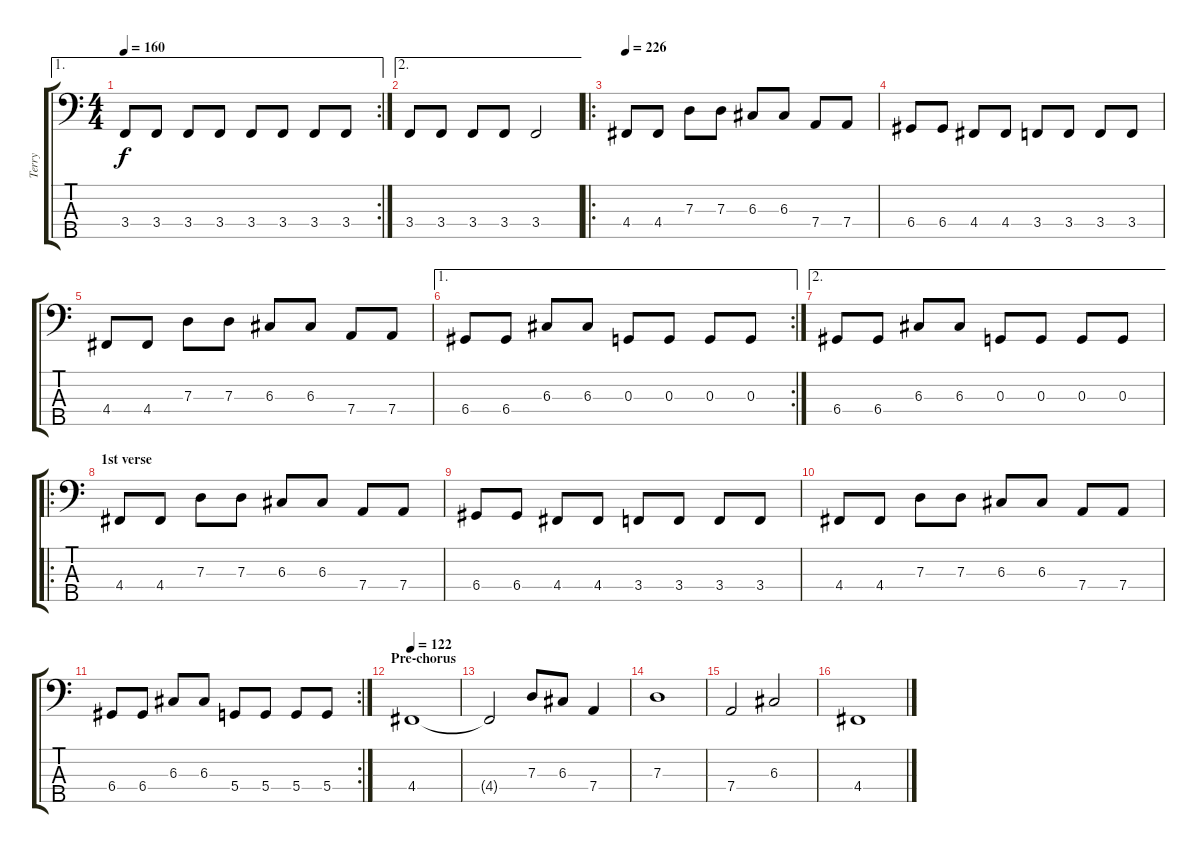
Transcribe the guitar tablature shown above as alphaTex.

\track ("Terry" "Terry") {instrument electricbassfinger}
\staff {score tabs}
\tuning (F2 C2 G1 D1 A0) {hide}
\ae 1
\rc 2
\ts (4 4)
\tempo 160
\clef f4
\ks c
3.4.8{dy f} 3.4.8 3.4.8 3.4.8 3.4.8 3.4.8 3.4.8 3.4.8 |
\ae 2
3.4.8 3.4.8 3.4.8 3.4.8 3.4.2 |
\ro
\tempo 226
4.4.8 4.4.8 7.3.8 7.3.8 6.3.8 6.3.8 7.4.8 7.4.8 |
6.4.8 6.4.8 4.4.8 4.4.8 3.4.8 3.4.8 3.4.8 3.4.8 |
4.4.8 4.4.8 7.3.8 7.3.8 6.3.8 6.3.8 7.4.8 7.4.8 |
\ae 1
\rc 2
6.4.8 6.4.8 6.3.8 6.3.8 0.3.8 0.3.8 0.3.8 0.3.8 |
\ae 2
6.4.8 6.4.8 6.3.8 6.3.8 0.3.8 0.3.8 0.3.8 0.3.8 |
\ro
\section ("" "1st verse")
4.4.8 4.4.8 7.3.8 7.3.8 6.3.8 6.3.8 7.4.8 7.4.8 |
6.4.8 6.4.8 4.4.8 4.4.8 3.4.8 3.4.8 3.4.8 3.4.8 |
4.4.8 4.4.8 7.3.8 7.3.8 6.3.8 6.3.8 7.4.8 7.4.8 |
\rc 2
6.4.8 6.4.8 6.3.8 6.3.8 5.4.8 5.4.8 5.4.8 5.4.8 |
\section ("" "Pre-chorus")
\tempo 122
4.4.1 |
4.4{t}.2 7.3.8 6.3.8 7.4.4 |
7.3.1 |
7.4.2 6.3.2 |
4.4.1
